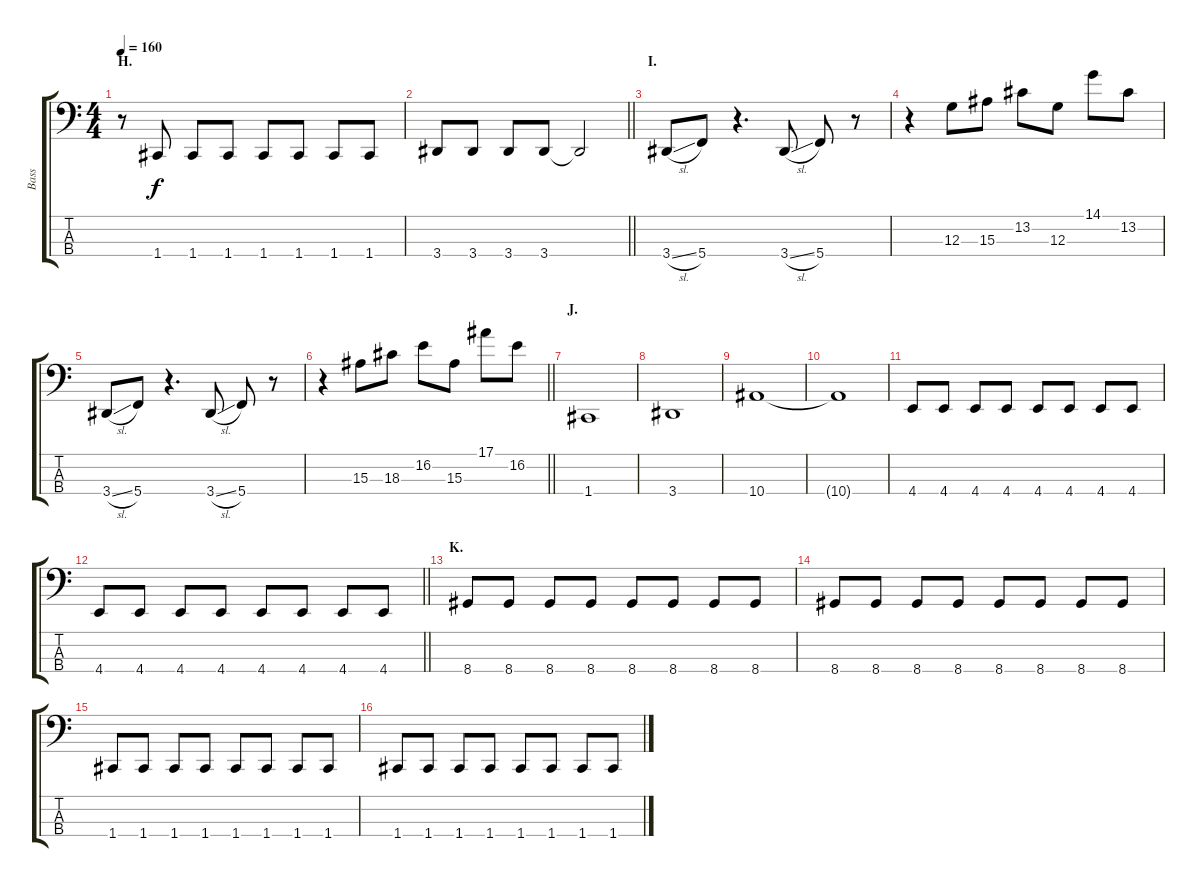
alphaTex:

\track ("Bass" "Bass") {instrument electricbasspick}
\staff {score tabs}
\tuning (F2 C2 G1 C1) {hide}
\ts (4 4)
\section ("" "H.")
\tempo 160
\clef f4
\ks c
r.8{dy f} 1.4.8 1.4.8 1.4.8 1.4.8 1.4.8 1.4.8 1.4.8 |
\barLineRight lightlight
3.4.8 3.4.8 3.4.8 3.4.8 3.4{t}.2 |
\section ("" "I.")
3.4{sl}.8 5.4.8 r.4{d} 3.4{sl}.8 5.4.8 r.8 |
r.4 12.3.8 15.3.8 13.2.8 12.3.8 14.1.8 13.2.8 |
3.4{sl}.8 5.4.8 r.4{d} 3.4{sl}.8 5.4.8 r.8 |
\barLineRight lightlight
r.4 15.3.8 18.3.8 16.2.8 15.3.8 17.1.8 16.2.8 |
\section ("" "J.")
1.4.1 |
3.4.1 |
10.4.1 |
10.4{t}.1 |
4.4.8 4.4.8 4.4.8 4.4.8 4.4.8 4.4.8 4.4.8 4.4.8 |
\barLineRight lightlight
4.4.8 4.4.8 4.4.8 4.4.8 4.4.8 4.4.8 4.4.8 4.4.8 |
\section ("" "K.")
8.4.8 8.4.8 8.4.8 8.4.8 8.4.8 8.4.8 8.4.8 8.4.8 |
8.4.8 8.4.8 8.4.8 8.4.8 8.4.8 8.4.8 8.4.8 8.4.8 |
1.4.8 1.4.8 1.4.8 1.4.8 1.4.8 1.4.8 1.4.8 1.4.8 |
1.4.8 1.4.8 1.4.8 1.4.8 1.4.8 1.4.8 1.4.8 1.4.8
